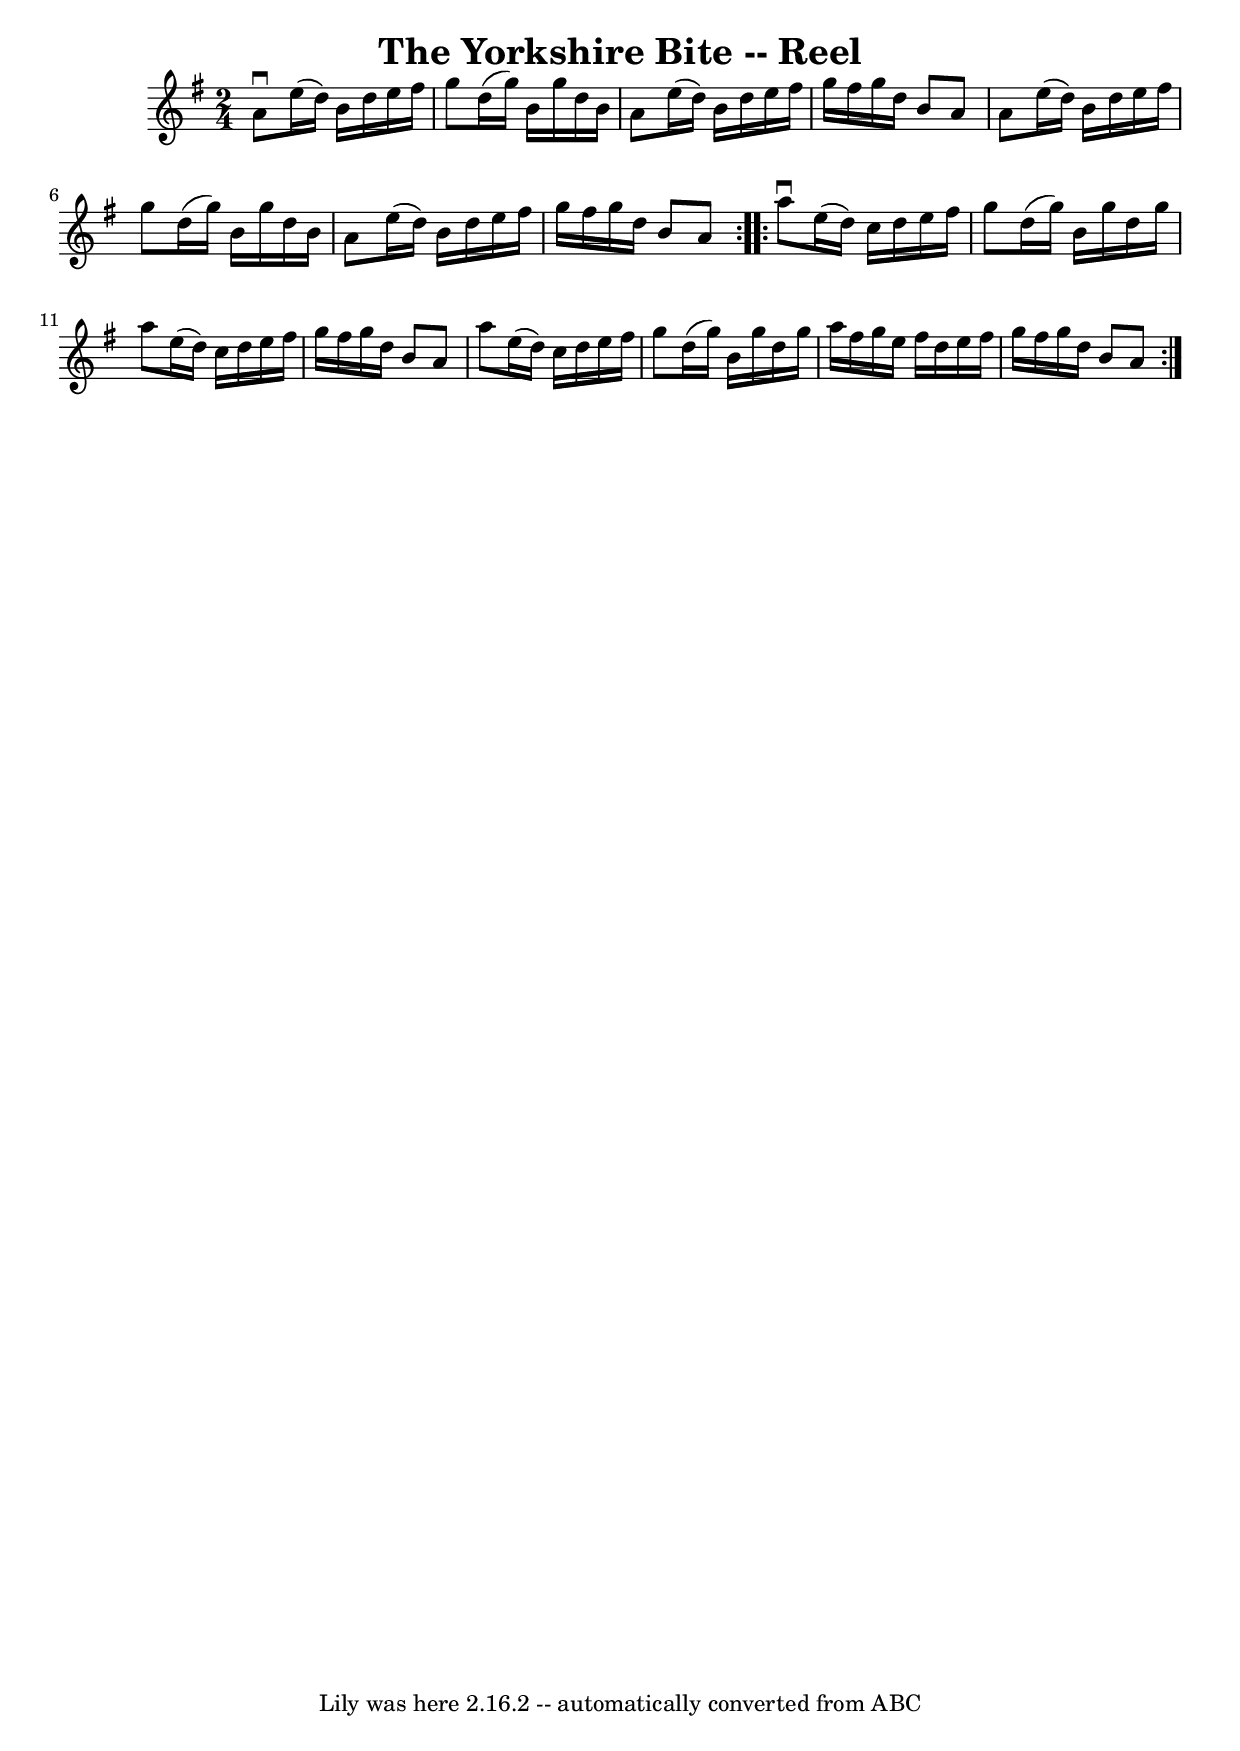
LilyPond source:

\version "2.16.2"
\include "Mammoth.ily"
\header {
  %% book = "Ryan's Mammoth Collection"
  crossRefNumber = "1"
  footnotes = "\\\\291"
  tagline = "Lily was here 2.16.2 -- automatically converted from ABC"
  title = "The Yorkshire Bite -- Reel"

}
voicedefault =  {



  \repeat volta 2 {

    \time 2/4 
    \key a \dorian a'8^\downbow e''16 (d''16) b'16 d''16  
    e''16 fis''16    |
    g''8 d''16 (g''16) b'16 g''16    
    d''16 b'16    |
    a'8 e''16 (d''16) b'16 d''16 e''16 
    fis''16    |
    g''16 fis''16 g''16 d''16 b'8 a'8    
    |
    a'8 e''16 (d''16) b'16 d''16 e''16 fis''16    
    |
    g''8 d''16 (g''16) b'16 g''16 d''16 b'16    
    |
    a'8 e''16 (d''16) b'16 d''16 e''16 fis''16    
    |
    g''16 fis''16 g''16 d''16 b'8 a'8    
  }     

  \repeat volta 2 {
    a''8^\downbow e''16 (d''16) c''16 d''16    
    e''16 fis''16    |
    g''8 d''16 (g''16) b'16 g''16    
    d''16 g''16    |
    a''8 e''16 (d''16) c''16 d''16    
    e''16 fis''16    |
    g''16 fis''16 g''16 d''16 b'8 a'8 
    |
    a''8 e''16 (d''16) c''16 d''16 e''16    
    fis''16    |
    g''8 d''16 (g''16) b'16 g''16 d''16    
    g''16    |
    a''16 fis''16 g''16 e''16 fis''16 d''16    
    e''16 fis''16    |
    g''16 fis''16 g''16 d''16 b'8 a'8 
    
  }   

}

\score{
  <<

    \context Staff="default"
    {
      \voicedefault 
      
    }

  >>
  \layout {
    
  }
  \midi {
  }

}
